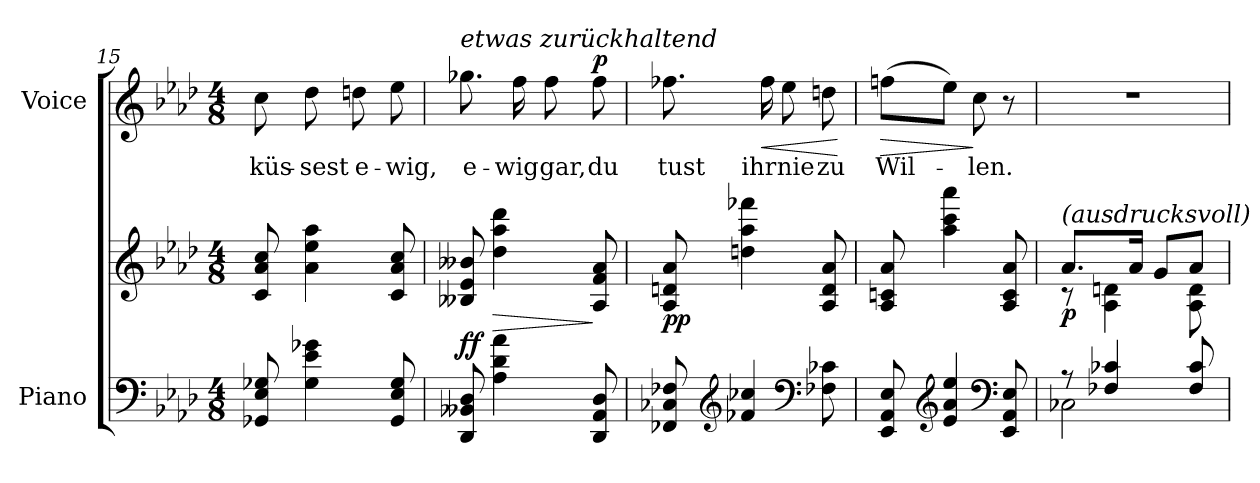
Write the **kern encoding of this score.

**kern	**kern	**dynam	**kern	**text	**dynam
*part2	*part2	*part2	*part1	*part1	*part1
*staff3	*staff2	*staff2/3	*staff1	*staff1	*staff1
*I"Piano	*	*	*I"Voice	*	*
*I'Pno	*	*	*	*	*
!!LO:LB:g=z
*clefF4	*clefG2	*	*clefG2	*	*
*k[b-e-a-d-]	*k[b-e-a-d-]	*	*k[b-e-a-d-]	*	*
*M4/8	*M4/8	*	*M4/8	*	*
=15	=15	=15	=15	=15	=15
!	!	!	!	!LO:LY:b	!
8GG-X/ 8E-/ 8G-X/	8c/ 8a-/ 8cc/	.	8cc\	küs-	.
!	!	!	!	!LO:LY:b	!
4G-\ 4e-\ 4g-X\	4a-\ 4ee-\ 4aa-\	.	8dd-\	-sest	.
!	!	!	!	!LO:LY:b	!
.	.	.	8ddn\	e-	.
!	!	!	!	!LO:LY:b	!
8GG-/ 8E-/ 8G-/	8c/ 8a-/ 8cc/	.	8ee-\	-wig,	.
=16	=16	=16	=16	=16	=16
!	!	!	!LO:TX:a:i:t=etwas zurückhaltend	!	!
!	!	!LO:DY:a=2	!	!LO:LY:b	!
8DD-/ 8BB--X/ 8D-/	8B--X/ 8e-/ 8b--X/	ff	8.gg-X\	e-	.
!	!	!LO:HP:b	!	!	!
4A-\ 4d-\ 4a-\	4dd-\ 4aa-\ 4ddd-\	>	.	.	.
!	!	!	!	!LO:LY:b	!
.	.	.	16ff\	-wig	.
!	!	!	!	!LO:LY:b	!
.	.	.	8ff\	gar,	.
!	!	!	!	!LO:LY:b	!LO:DY:a
8DD-/ 8AA-/ 8D-/	8A-/ 8f/ 8a-/	]	8ff\	du	p
=17	=17	=17	=17	=17	=17
!	!	!LO:DY:b	!	!LO:LY:b	!
8FF-X/ 8C-X/ 8F-X/	8A-/ 8dn/ 8a-/	pp	8.ff-X\	tust	.
*clefG2	*	*	*	*	*
4f-X/ 4cc-X/	4ddn\ 4aa-\ 4fff-X\	.	.	.	.
!	!	!	!	!LO:LY:b	!LO:HP:b
.	.	.	16ff-\	ihr	<
!	!	!	!	!LO:LY:b	!
.	.	.	8ee-\	nie	.
*clefF4	*	*	*	*	*
!	!	!	!	!LO:LY:b	!
8F-X\ 8c-X\	8A-/ 8d/ 8a-/	.	8ddn\	zu	.
.	.	.	.	.	[
=18	=18	=18	=18	=18	=18
!	!	!	!	!LO:LY:b	!LO:HP:b
8EE-/ 8AA-/ 8E-/	8A-/ 8cn/ 8a-/	.	(>8ffn\L	Wil-	>
*clefG2	*	*	*	*	*
4e-/ 4a-/ 4ee-/	4aa-\ 4ccc\ 4aaa-\	.	8ee-\J)	.	.
!	!	!	!	!LO:LY:b	!
.	.	.	8cc\	-len.	]
*clefF4	*	*	*	*	*
8EE-/ 8AA-/ 8E-/	8A-/ 8c/ 8a-/	.	8r	.	.
!!LO:PB:g=z
=19	=19	=19	=19	=19	=19
*^	*^	*	*	*	*
!	!	!LO:TX:a:i:t=(ausdrucksvoll)	!	!	!	!	!
!	!	!	!	!LO:DY:b	!	!	!
8r	2C-X\	8.a-/L	8r	p	2r	.	.
4F-X/ 4c-X/	.	.	4A-\ 4dn\	.	.	.	.
.	.	16a-/Jk	.	.	.	.	.
.	.	8g/L	.	.	.	.	.
8F-/ 8c-/	.	8a-/J	8A-\ 8d\	.	.	.	.
*v	*v	*	*	*	*	*	*
*	*v	*v	*	*	*	*
=	=	=	=	=	=
*-	*-	*-	*-	*-	*-
